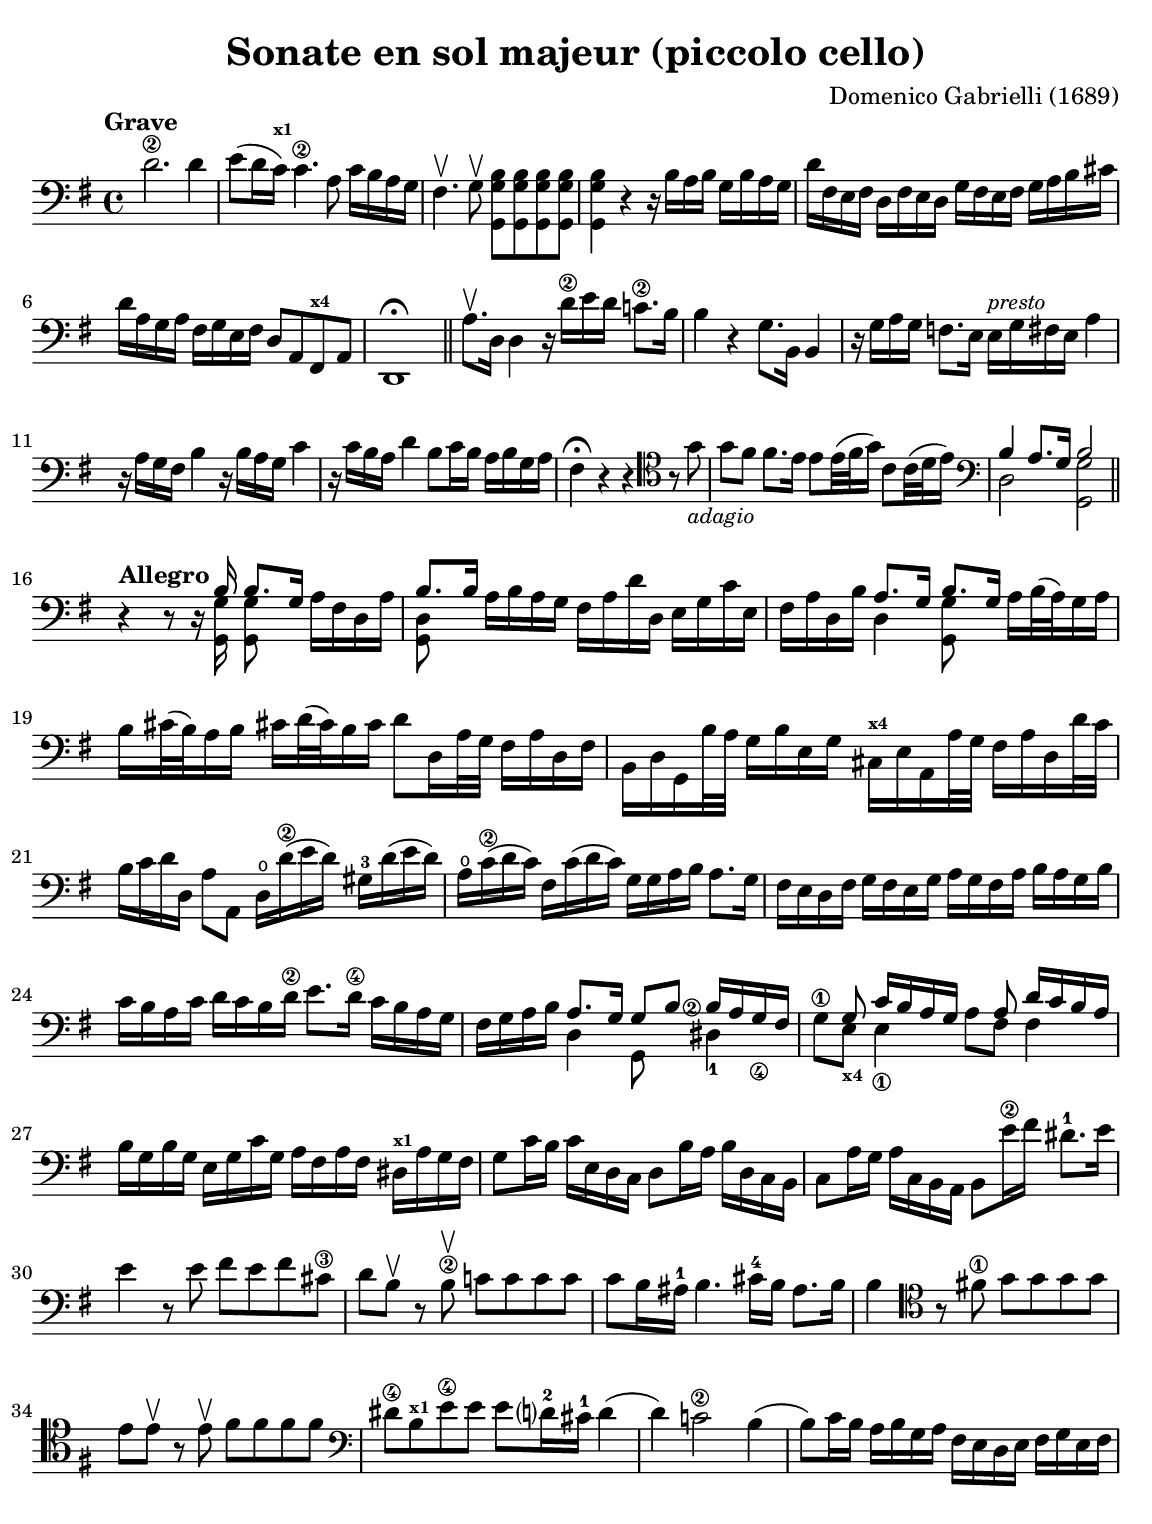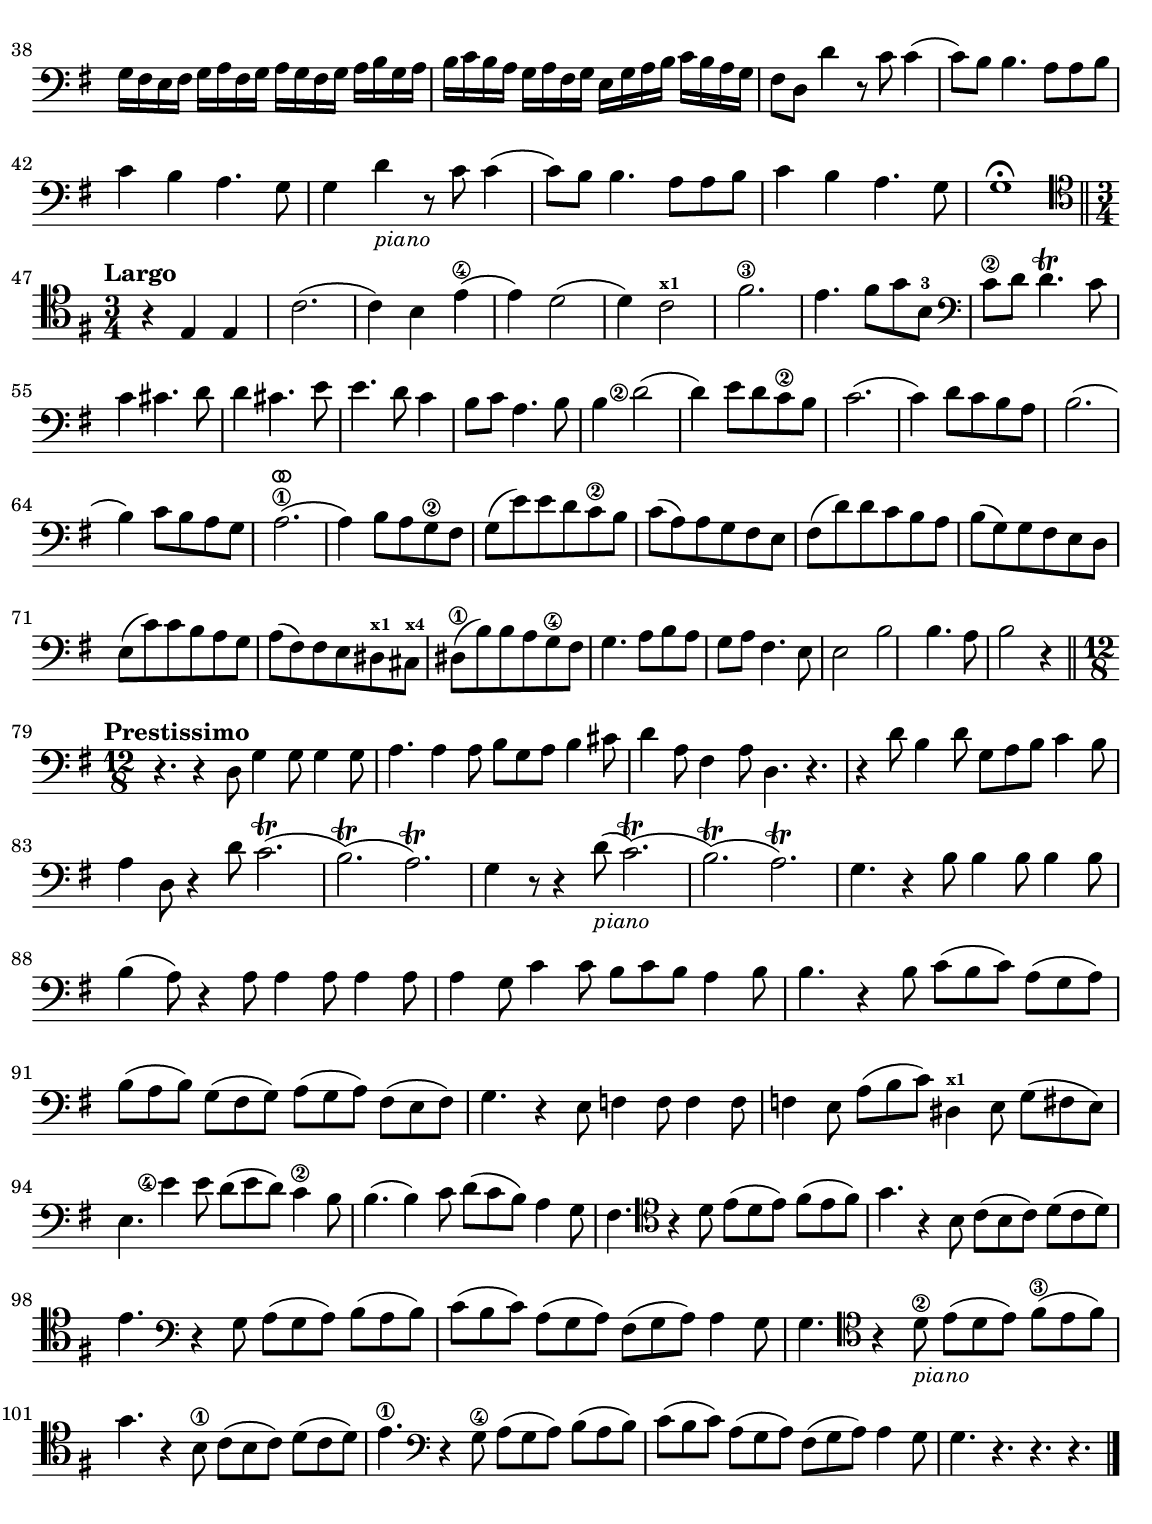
#(set-global-staff-size 21)

\version "2.24.0"

\header {
  title    = "Sonate en sol majeur (piccolo cello)"
  composer = "Domenico Gabrielli (1689)"
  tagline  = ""
}

\language "italiano"

% iPad Pro 12.9

\paper {
  paper-width  = 195\mm
  paper-height = 260\mm
  indent = #0
  page-count = #2
  line-width = #184
  print-page-number = ##f
  ragged-last-bottom = ##t
  ragged-bottom = ##f
%  ragged-last = ##t
}

ringsps = #"
  0.15 setlinewidth
  0.9 0.6 moveto
  0.4 0.6 0.5 0 361 arc
  stroke
  1.0 0.6 0.5 0 361 arc
  stroke
  "

vibrato = \markup {
  \with-dimensions #'(-0.2 . 1.6) #'(0 . 1.2)
  \postscript #ringsps
}

\score {
  \new Staff {
   \override Hairpin.to-barline = ##f
   \time 4/4
   \tempo "Grave"
   \key sol \major
   \clef "bass"
   \set fingeringOrientations = #'(left)

   | re'2.\2 re'4
   | mi'8( re'16 do'16)^\markup{\bold\teeny x1}
     do'4.\2 la8 do'16 si16 la16 sol16
   | fad4. \upbow sol8\upbow <<sol,8 sol8 si8>> <<sol,8 sol8 si8>>
     <<sol,8 sol8 si8>> <<sol,8 sol8 si8>>
   | <<sol,4 sol4 si4>> r4 r16
     si16 la16 si16 sol16 si16 la16 sol16
   | re'16 fad16 mi16 fad16 re16 fad16 mi16 re16
     sol16 fad16 mi16 fad16 sol16 la16 si16 dod'16
   | re'16 la16 sol16 la16 fad16 sol16 mi16 fad16 re8 la,8
     fad,8^\markup{\bold\teeny x4} la,8
   | re,1\fermata

   \bar "||"

   | la8.\upbow re16 re4 r16 re'16\2 mi'16 re'16 do'!8.\2 si16
   | si4 r4 sol8. si,16 si,4
   | r16 sol16 la16 sol16 fa!8.
     mi16 mi16^\markup{\small\italic "presto"} sol16 fad16 mi16 la4
   | r16 la16 sol16 fad16 si4 r16 si16 la16 sol16 do'4
   | r16 do'16 si16 la16 re'4 si8 do'16 si16 la16 si16 sol16 la16
   | fad4\fermata r4 r4
     \clef "tenor"
     r8 sol'8_\markup{\small\italic "adagio"}
   | sol'8 fad'8 fad'8. mi'16 mi'8 mi'32( fad'32 sol'16)
     do'8 do'32( re'32 mi'16)
   | \clef "bass"
     <<{si4 la8.[ sol16] si2}\\{re2 <<sol,2 sol2>>}>>

   \bar "||"

   \break

   \tempo "Allegro"
   | r4 r8 r16
   | <<{si16 si8.[ sol16]}\\{<<sol,16 sol16>><<sol,8 sol8>>}>>
     la16[ fad16 re16 la16]
   | <<{si8. si16}\\{<<sol,8 re8>>}>>
     la16 si16 la16 sol16 fad16 la16 re'16 re16 mi16 sol16 do'16 mi16
   | fad16 la16 re16 si16
     <<{la8. sol16 si8. sol16}\\{re4 <<sol,8 sol8>>}>>
     la16 si32( la32) sol16 la16
   | si16 dod'32( si32) la16 si16 dod'!16 re'32( dod'32) si16 dod'16
     re'8 re16 la32 sol32 fad16 la16 re16 fad16
   | si,16 re16 sol,16 si32 la32 sol16 si16 mi16 sol16
     dod16^\markup{\bold\teeny x4} mi16 la,16 la32 sol32 fad16 la16 re16 re'32 do'32
   | si16 do'16 re'16 re16 la8 la,8 re16\open re'16(\2 mi'16 re'16)
     sold16-3 re'16( mi'16 re'16)
   | la16\open do'16(\2 re'16 do'16) fad16 do'16( re'16 do'16)
     sol16 sol16 la16 si16 la8. sol16
   | fad16 mi16 re16 fad16 sol16 fad16 mi16 sol16
     la16 sol16 fad16 la16 si16 la16 sol16 si16
   | do'16 si16 la16 do'16 re'16 do'16 si16 re'16\2
     mi'8. re'16\4 do'16 si16 la16 sol16
   | fad16 sol16 la16 si16
     <<{\set fingeringOrientations = #'(left)
        la8. sol16 sol8 si8 <si\finger\markup{\circle 2}>16
        la16 sol16_\4 fad16}\\
       {re4 sol,8 s8 red4-1}>>
   | <<{s8 sol8 do'16 si16 la16 sol16 s8 la8 re'16 do'16 si16 la16}\\
       {sol8\1 mi8_\markup{\bold\teeny x4} mi4_\1 la8 fad8 fad4}>>
   | si16 sol16 si16 sol16 mi16 sol16 do'16 sol16
     la16 fad16 la16 fad16 red16^\markup{\bold\teeny x1} la16 sol fad16
   | sol8 do'16 si16  do'16 mi16 re16 do16
     re8 si16 la16 si16 re16 do16 si,16
   | do8 la16 sol16 la16 do16 si,16 la,16 si,8
     mi'16\2 fad'16 red'8.-1 mi'16
   | mi'4 r8 mi'8 fad'8 mi'8 fad'8 dod'8\3
   | re'8 si8\upbow r8 si8\2\upbow do'!8 do'8 do'8 do'8
   | do'8 si16 lad16-1 si4. dod'16-4 si16 lad8. si16
   | si4
     \clef "tenor"
     r8 fad'!8\1 sol'8 sol'8 sol'8 sol'8
   | mi'8 mi'8\upbow r8 mi'8\upbow fad'8 fad'8 fad'8 fad'8
   | \clef "bass"
     red'8\4 si8^\markup{\bold\teeny x1} mi'8\4
     mi'8 mi'8 re'?16-2 dod'16-1 re'4(
   | re'4) do'!2\2 si4(
   | si8) do'16 si16 la16 si16 sol16 la16 fad16 mi16 re16 mi16
     fad16 sol16 mi16 fad16
   | sol16 fad16 mi16 fad16 sol16 la16 fad16 sol16
     la16 sol16 fad16 sol16 la16 si16 sol16 la16
   | si16 do'16 si16 la16 sol16 la16 fad16 sol16
     mi16 sol16 la16 si16 do'16 si16 la16 sol16
   | fad8 re8 re'4 r8 do'8 do'4(
   | do'8) si8 si4. la8 la8 si8
   | do'4 si4 la4. sol8
   | sol4 re'4_\markup{\small\italic "piano"} r8 do'8 do'4(
   | do'8) si8 si4. la8 la8 si8
   | do'4 si4 la4. sol8
   | sol1\fermata

   \bar "||"

   \break

   \tempo "Largo"
   \time 3/4
   \clef "tenor"
   | r4 mi4 mi4
   | do'2.(
   | do'4) si4 mi'4(\4
   | mi'4) re'2(
   | re'4) do'2^\markup{\bold\teeny x1}
   | fad'2.\3
   | mi'4. fad'8 sol'8 si8-3
   | \clef "bass"
     do'8\2 re'8 re'4.\trill do'8
   | do'4 dod'4. re'8
   | re'4 dod'4. mi'8
   | mi'4. re'8 do'4
   | si8 do'8 la4. si8
   | si4 <re'\finger\markup{\circle 2}>2(
   | re'4) mi'8 re'8 do'8\2 si8
   | do'2.(
   | do'4) re'8 do'8 si8 la8
   | si2.(
   | si4) do'8 si8 la8 sol8
   | la2.(\1^\vibrato
   | la4) si8 la8 sol8\2 fad8
   | sol8( mi'8) mi'8 re'8 do'8\2 si8
   | do'8( la8) la8 sol8 fad8 mi8
   | fad8( re'8) re'8 do'8 si8 la8
   | si8( sol8) sol8 fad8 mi8 re8
   | mi8( do'8) do'8 si8 la8 sol8
   | la8( fad8) fad8 mi8
     red8^\markup{\bold\teeny x1} dod8^\markup{\bold\teeny x4}
   | red8\1( si8) si8 la8 sol8\4 fad8
   | sol4. la8 si8 la8
   | sol8 la8 fad4. mi8
   | mi2 si2 si4. la8
   | si2 r4

   \bar "||"

   \break

   \tempo "Prestissimo"
   \time 12/8
   | r4. r4 re8 sol4 sol8 sol4 sol8
   | la4. la4 la8 si8 sol8 la8 si4 dod'8
   | re'4 la8 fad4 la8 re4. r4.
   | r4 re'8 si4 re'8 sol8 la8 si8 do'4 si8
   | la4 re8 r4 re'8 do'2.\trill(
   | si2.\trill)( la2.\trill)
   | sol4 r8 r4 re'8(_\markup{\small\italic "piano"} do'2.\trill)(
   | si2.\trill)( la2.\trill)
   | sol4. r4 si8 si4 si8 si4 si8
   | si4( la8) r4 la8 la4 la8 la4 la8
   | la4 sol8 do'4 do'8 si8 do'8 si8 la4 si8
   | si4. r4 si8 do'8( si8 do'8) la8( sol8 la8)
   | si8( la8 si8) sol8( fad8 sol8) la8( sol8 la8) fad8( mi8 fad8)
   | sol4. r4 mi8 fa4 fa8 fa4 fa8
   | fa!4 mi8 la8( si8 do'8) red4^\markup{\bold\teeny x1}
     mi8 sol8( fad8 mi8)
   | mi4. <mi'\finger\markup{\circle 4}>4 mi'8
     re'8( mi'8 re'8) do'4\2 si8
   | si4.( si4) do'8 re'8( do'8 si8) la4 sol8
   | fad4.
     \clef "tenor"
     r4 re'8 mi'8( re'8 mi'8) fad'8( mi'8 fad'8)
   | sol'4. r4 si8 do'8( si8 do'8) re'8( do'8 re'8)
   | mi'4.
     \clef "bass"
     r4 sol8 la8( sol8 la8) si8( la8 si8)
   | do'8( si8 do'8) la8( sol8 la8) fad8( sol8 la8) la4 sol8
   | sol4.
     \clef "tenor"
     r4 re'8\2_\markup{\small\italic "piano"}
     mi'8( re'8 mi'8) fad'8(\3 mi'8 fad'8)
   | sol'4. r4 si8\1 do'8( si8 do'8) re'8( do'8 re'8)
   | mi'4.\1
     \clef "bass"
     r4 sol8\4 la8( sol8 la8) si8( la8 si8)
   | do'8( si8 do'8) la8( sol8 la8) fad8( sol8 la8) la4 sol8
   | sol4.r4. r4. r4.

   \bar "|."
 }
}
